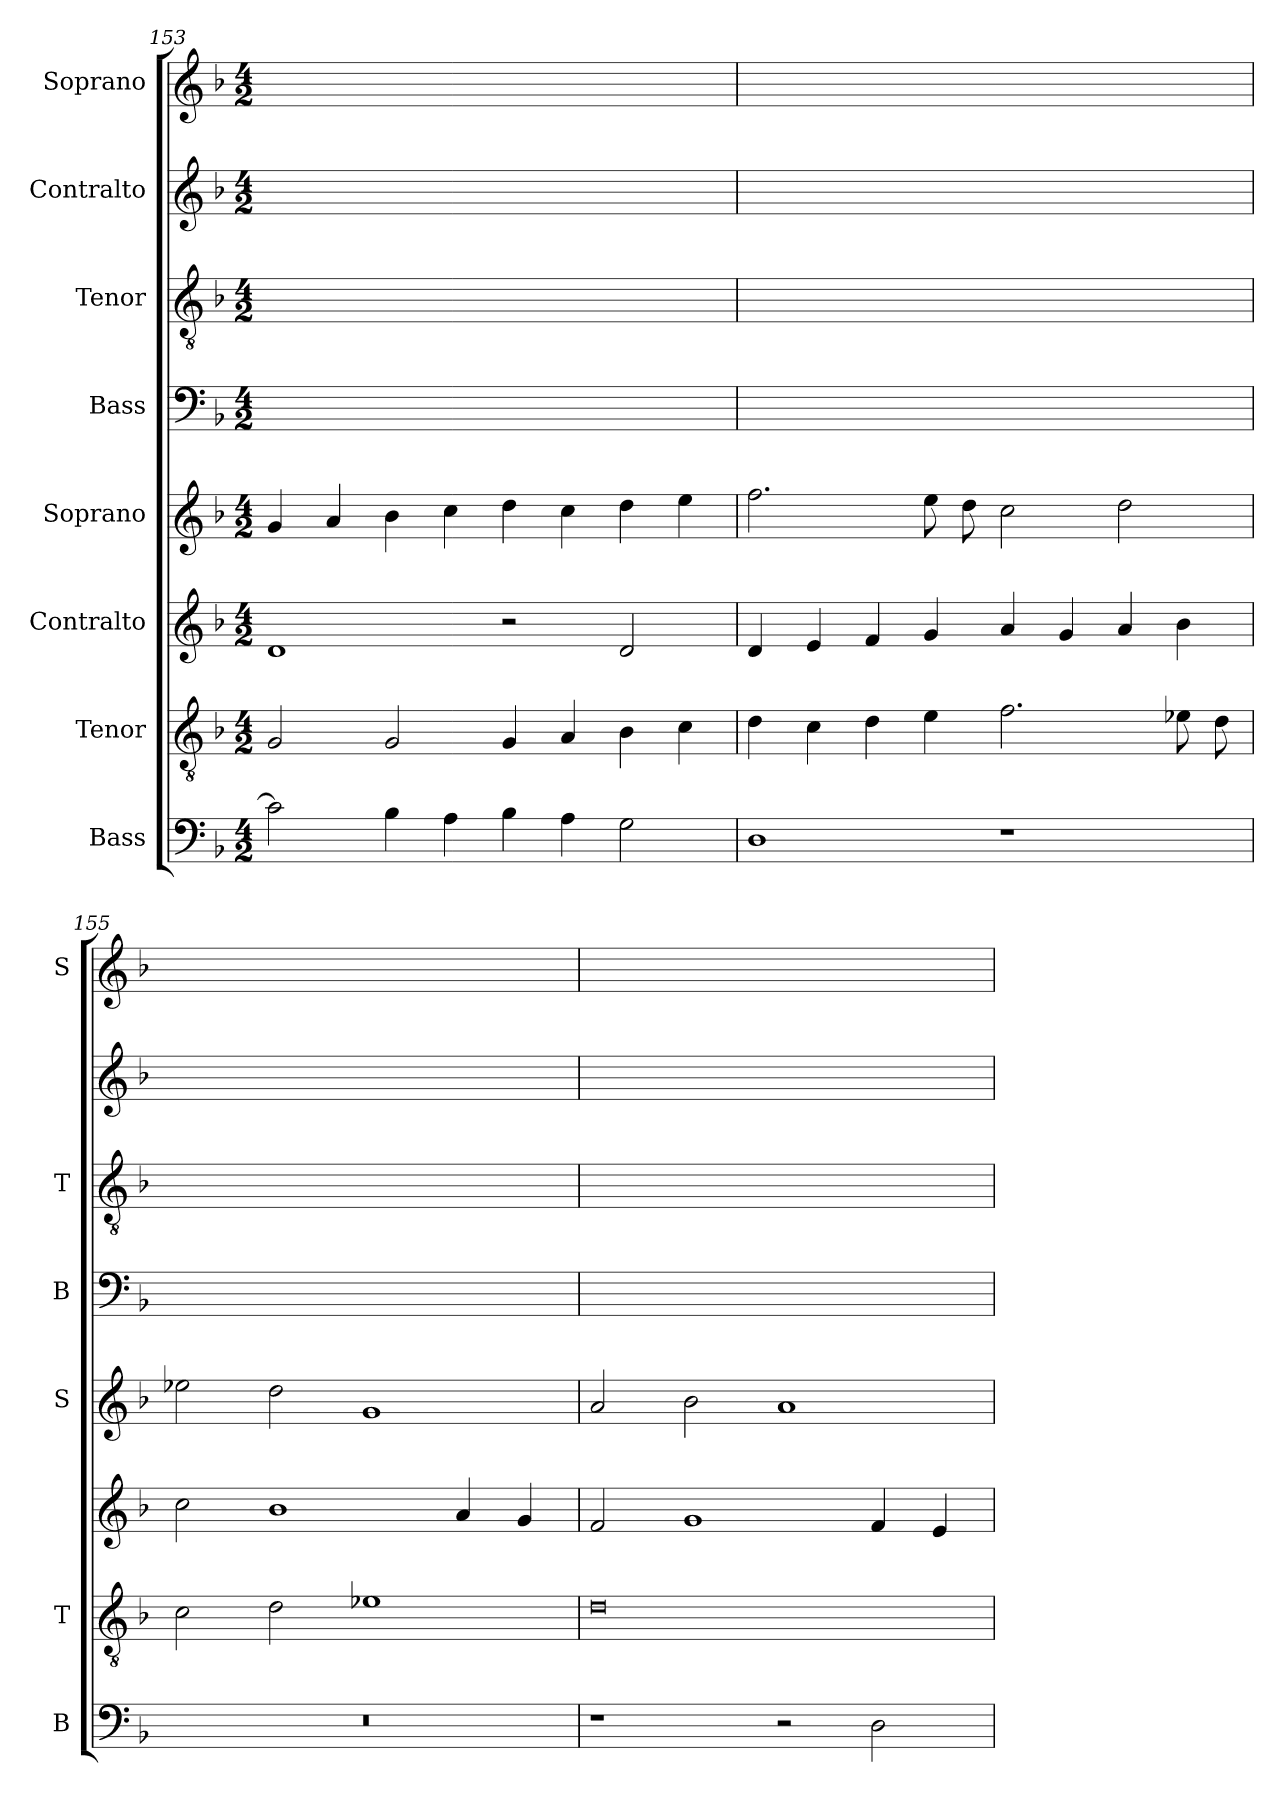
**kern	**kern	**kern	**kern	**kern	**kern	**kern	**kern
*part8	*part7	*part6	*part5	*part4	*part3	*part2	*part1
*staff8	*staff7	*staff6	*staff5	*staff4	*staff3	*staff2	*staff1
*I"Bass	*I"Tenor	*I"Contralto	*I"Soprano	*I"Bass	*I"Tenor	*I"Contralto	*I"Soprano
*I'B	*I'T	*	*I'S	*I'B	*I'T	*	*I'S
*clefF4	*clefGv2	*clefG2	*clefG2	*clefF4	*clefGv2	*clefG2	*clefG2
*k[b-]	*k[b-]	*k[b-]	*k[b-]	*k[b-]	*k[b-]	*k[b-]	*k[b-]
*G:dor	*G:dor	*G:dor	*G:dor	*G:dor	*G:dor	*G:dor	*G:dor
*M4/2	*M4/2	*M4/2	*M4/2	*M4/2	*M4/2	*M4/2	*M4/2
=153	=153	=153	=153	=153	=153	=153	=153
2c]	2G	1d	4g	0ryy	0ryy	0ryy	0ryy
.	.	.	4a	.	.	.	.
4B-	2G	.	4b-	.	.	.	.
4A	.	.	4cc	.	.	.	.
4B-	4G	2r	4dd	.	.	.	.
4A	4A	.	4cc	.	.	.	.
2G	4B-	2d	4dd	.	.	.	.
.	4c	.	4ee	.	.	.	.
=154	=154	=154	=154	=154	=154	=154	=154
1D	4d	4d	2.ff	0ryy	0ryy	0ryy	0ryy
.	4c	4e	.	.	.	.	.
.	4d	4f	.	.	.	.	.
.	4e	4g	8ee	.	.	.	.
.	.	.	8dd	.	.	.	.
1r	2.f	4a	2cc	.	.	.	.
.	.	4g	.	.	.	.	.
.	.	4a	2dd	.	.	.	.
.	8e-X	4b-	.	.	.	.	.
.	8d	.	.	.	.	.	.
=155	=155	=155	=155	=155	=155	=155	=155
0r	2c	2cc	2ee-X	0ryy	0ryy	0ryy	0ryy
.	2d	1b-	2dd	.	.	.	.
.	1e-X	.	1g	.	.	.	.
.	.	4a	.	.	.	.	.
.	.	4g	.	.	.	.	.
=156	=156	=156	=156	=156	=156	=156	=156
1r	0d	2f	2a	0ryy	0ryy	0ryy	0ryy
.	.	1g	2b-	.	.	.	.
2r	.	.	1a	.	.	.	.
2D	.	4f	.	.	.	.	.
.	.	4e	.	.	.	.	.
=	=	=	=	=	=	=	=
*-	*-	*-	*-	*-	*-	*-	*-
